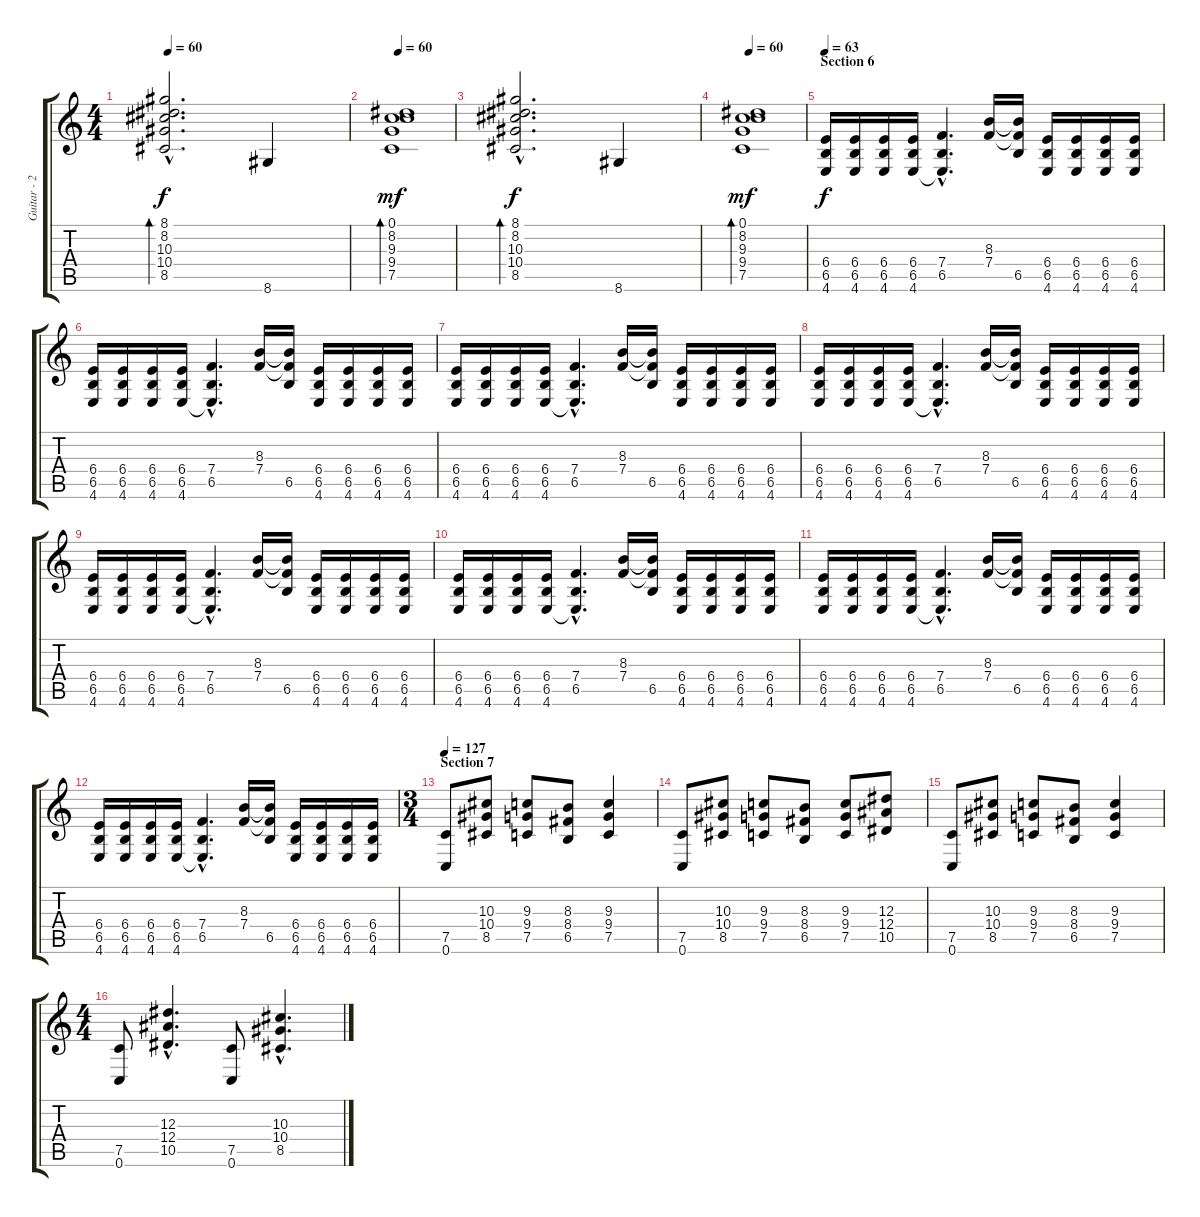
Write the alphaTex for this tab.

\track ("Guitar - 2 steps down (C)" "Guitar - 2") {instrument distortionguitar}
\staff {score tabs}
\tuning (C4 G3 Eb3 Bb2 F2 C2) {hide}
\ts (4 4)
\tempo 60
\clef g2
\ks c
(8.1{hac} 8.2{hac} 10.3{hac} 10.4{hac} 8.5{hac}).2{d bd 240 dy f volume 15} 8.6.4 |
\tempo 60
(0.1 8.2 9.3 9.4 7.5).1{bd 120 dy mf volume 13} |
(8.1{hac} 8.2{hac} 10.3{hac} 10.4{hac} 8.5{hac}).2{d bd 240 dy f volume 15} 8.6.4 |
\tempo 60
(0.1 8.2 9.3 9.4 7.5).1{bd 120 dy mf volume 11} |
\section ("" "Section 6")
\tempo 63
(6.4 6.5 4.6).16{dy f volume 16} (6.4 6.5 4.6).16 (6.4 6.5 4.6).16 (6.4 6.5 4.6).16 (7.4{hac} 6.5{hac} 4.6{hac t}).4{d} (8.3 7.4).16 (8.3{t} 7.4{t} 6.5).16 (6.4 6.5 4.6).16 (6.4 6.5 4.6).16 (6.4 6.5 4.6).16 (6.4 6.5 4.6).16 |
(6.4 6.5 4.6).16 (6.4 6.5 4.6).16 (6.4 6.5 4.6).16 (6.4 6.5 4.6).16 (7.4{hac} 6.5{hac} 4.6{hac t}).4{d} (8.3 7.4).16 (8.3{t} 7.4{t} 6.5).16 (6.4 6.5 4.6).16 (6.4 6.5 4.6).16 (6.4 6.5 4.6).16 (6.4 6.5 4.6).16 |
(6.4 6.5 4.6).16 (6.4 6.5 4.6).16 (6.4 6.5 4.6).16 (6.4 6.5 4.6).16 (7.4{hac} 6.5{hac} 4.6{hac t}).4{d} (8.3 7.4).16 (8.3{t} 7.4{t} 6.5).16 (6.4 6.5 4.6).16 (6.4 6.5 4.6).16 (6.4 6.5 4.6).16 (6.4 6.5 4.6).16 |
(6.4 6.5 4.6).16 (6.4 6.5 4.6).16 (6.4 6.5 4.6).16 (6.4 6.5 4.6).16 (7.4{hac} 6.5{hac} 4.6{hac t}).4{d} (8.3 7.4).16 (8.3{t} 7.4{t} 6.5).16 (6.4 6.5 4.6).16 (6.4 6.5 4.6).16 (6.4 6.5 4.6).16 (6.4 6.5 4.6).16 |
(6.4 6.5 4.6).16 (6.4 6.5 4.6).16 (6.4 6.5 4.6).16 (6.4 6.5 4.6).16 (7.4{hac} 6.5{hac} 4.6{hac t}).4{d} (8.3 7.4).16 (8.3{t} 7.4{t} 6.5).16 (6.4 6.5 4.6).16 (6.4 6.5 4.6).16 (6.4 6.5 4.6).16 (6.4 6.5 4.6).16 |
(6.4 6.5 4.6).16 (6.4 6.5 4.6).16 (6.4 6.5 4.6).16 (6.4 6.5 4.6).16 (7.4{hac} 6.5{hac} 4.6{hac t}).4{d} (8.3 7.4).16 (8.3{t} 7.4{t} 6.5).16 (6.4 6.5 4.6).16 (6.4 6.5 4.6).16 (6.4 6.5 4.6).16 (6.4 6.5 4.6).16 |
(6.4 6.5 4.6).16 (6.4 6.5 4.6).16 (6.4 6.5 4.6).16 (6.4 6.5 4.6).16 (7.4{hac} 6.5{hac} 4.6{hac t}).4{d} (8.3 7.4).16 (8.3{t} 7.4{t} 6.5).16 (6.4 6.5 4.6).16 (6.4 6.5 4.6).16 (6.4 6.5 4.6).16 (6.4 6.5 4.6).16 |
(6.4 6.5 4.6).16 (6.4 6.5 4.6).16 (6.4 6.5 4.6).16 (6.4 6.5 4.6).16 (7.4{hac} 6.5{hac} 4.6{hac t}).4{d} (8.3 7.4).16 (8.3{t} 7.4{t} 6.5).16 (6.4 6.5 4.6).16 (6.4 6.5 4.6).16 (6.4 6.5 4.6).16 (6.4 6.5 4.6).16 |
\ts (3 4)
\section ("" "Section 7")
\tempo 127
(7.5 0.6).8 (10.3 10.4 8.5).8 (9.3 9.4 7.5).8 (8.3 8.4 6.5).8 (9.3 9.4 7.5).4 |
(7.5 0.6).8 (10.3 10.4 8.5).8 (9.3 9.4 7.5).8 (8.3 8.4 6.5).8 (9.3 9.4 7.5).8 (12.3 12.4 10.5).8 |
(7.5 0.6).8 (10.3 10.4 8.5).8 (9.3 9.4 7.5).8 (8.3 8.4 6.5).8 (9.3 9.4 7.5).4 |
\ts (4 4)
(7.5 0.6).8 (12.3{hac} 12.4{hac} 10.5{hac}).4{d} (7.5 0.6).8 (10.3{hac} 10.4{hac} 8.5{hac}).4{d}
